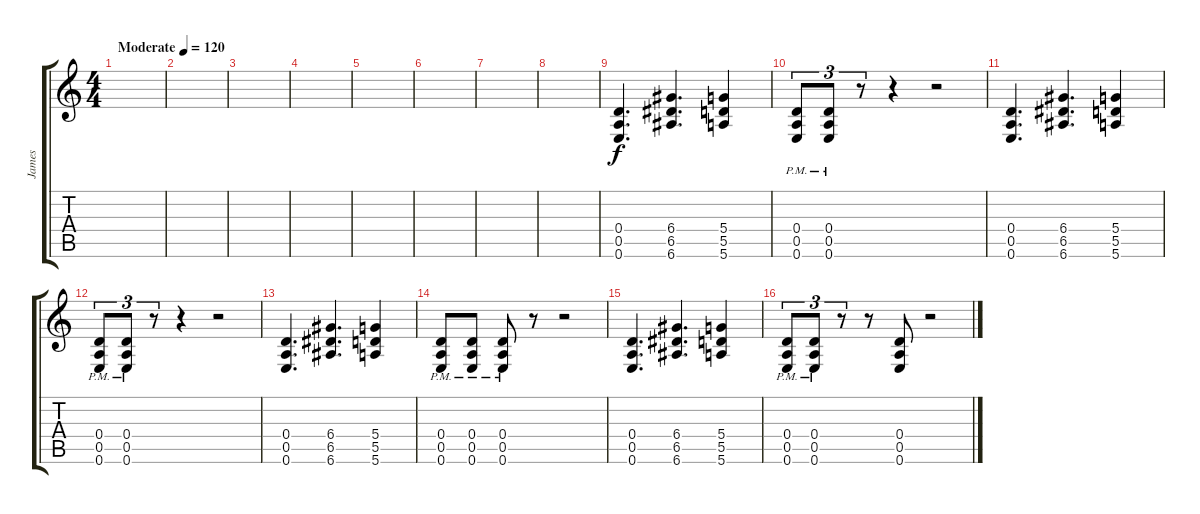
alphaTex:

\track ("James" "James") {instrument distortionguitar}
\staff {score tabs}
\tuning (E4 B3 G3 D3 A2 E2) {hide}
\ts (4 4)
\tempo (120 "Moderate")
\clef g2
\ks c
|
|
|
|
|
|
|
|
(0.4 0.5 0.6).4{d} (6.4 6.5 6.6).4{d} (5.4 5.5 5.6).4 |
(0.4{pm} 0.5{pm} 0.6{pm}).8{tu (3 2)} (0.4{pm} 0.5{pm} 0.6{pm}).8{tu (3 2)} r.8{tu (3 2)} r.4 r.2 |
(0.4 0.5 0.6).4{d} (6.4 6.5 6.6).4{d} (5.4 5.5 5.6).4 |
(0.4{pm} 0.5{pm} 0.6{pm}).8{tu (3 2)} (0.4{pm} 0.5{pm} 0.6{pm}).8{tu (3 2)} r.8{tu (3 2)} r.4 r.2 |
(0.4 0.5 0.6).4{d} (6.4 6.5 6.6).4{d} (5.4 5.5 5.6).4 |
(0.4{pm} 0.5{pm} 0.6{pm}).8 (0.4{pm} 0.5{pm} 0.6{pm}).8 (0.4{pm} 0.5{pm} 0.6{pm}).8 r.8 r.2 |
(0.4 0.5 0.6).4{d} (6.4 6.5 6.6).4{d} (5.4 5.5 5.6).4 |
(0.4{pm} 0.5{pm} 0.6{pm}).8{tu (3 2)} (0.4{pm} 0.5{pm} 0.6{pm}).8{tu (3 2)} r.8{tu (3 2)} r.8 (0.4 0.5 0.6).8 r.2
